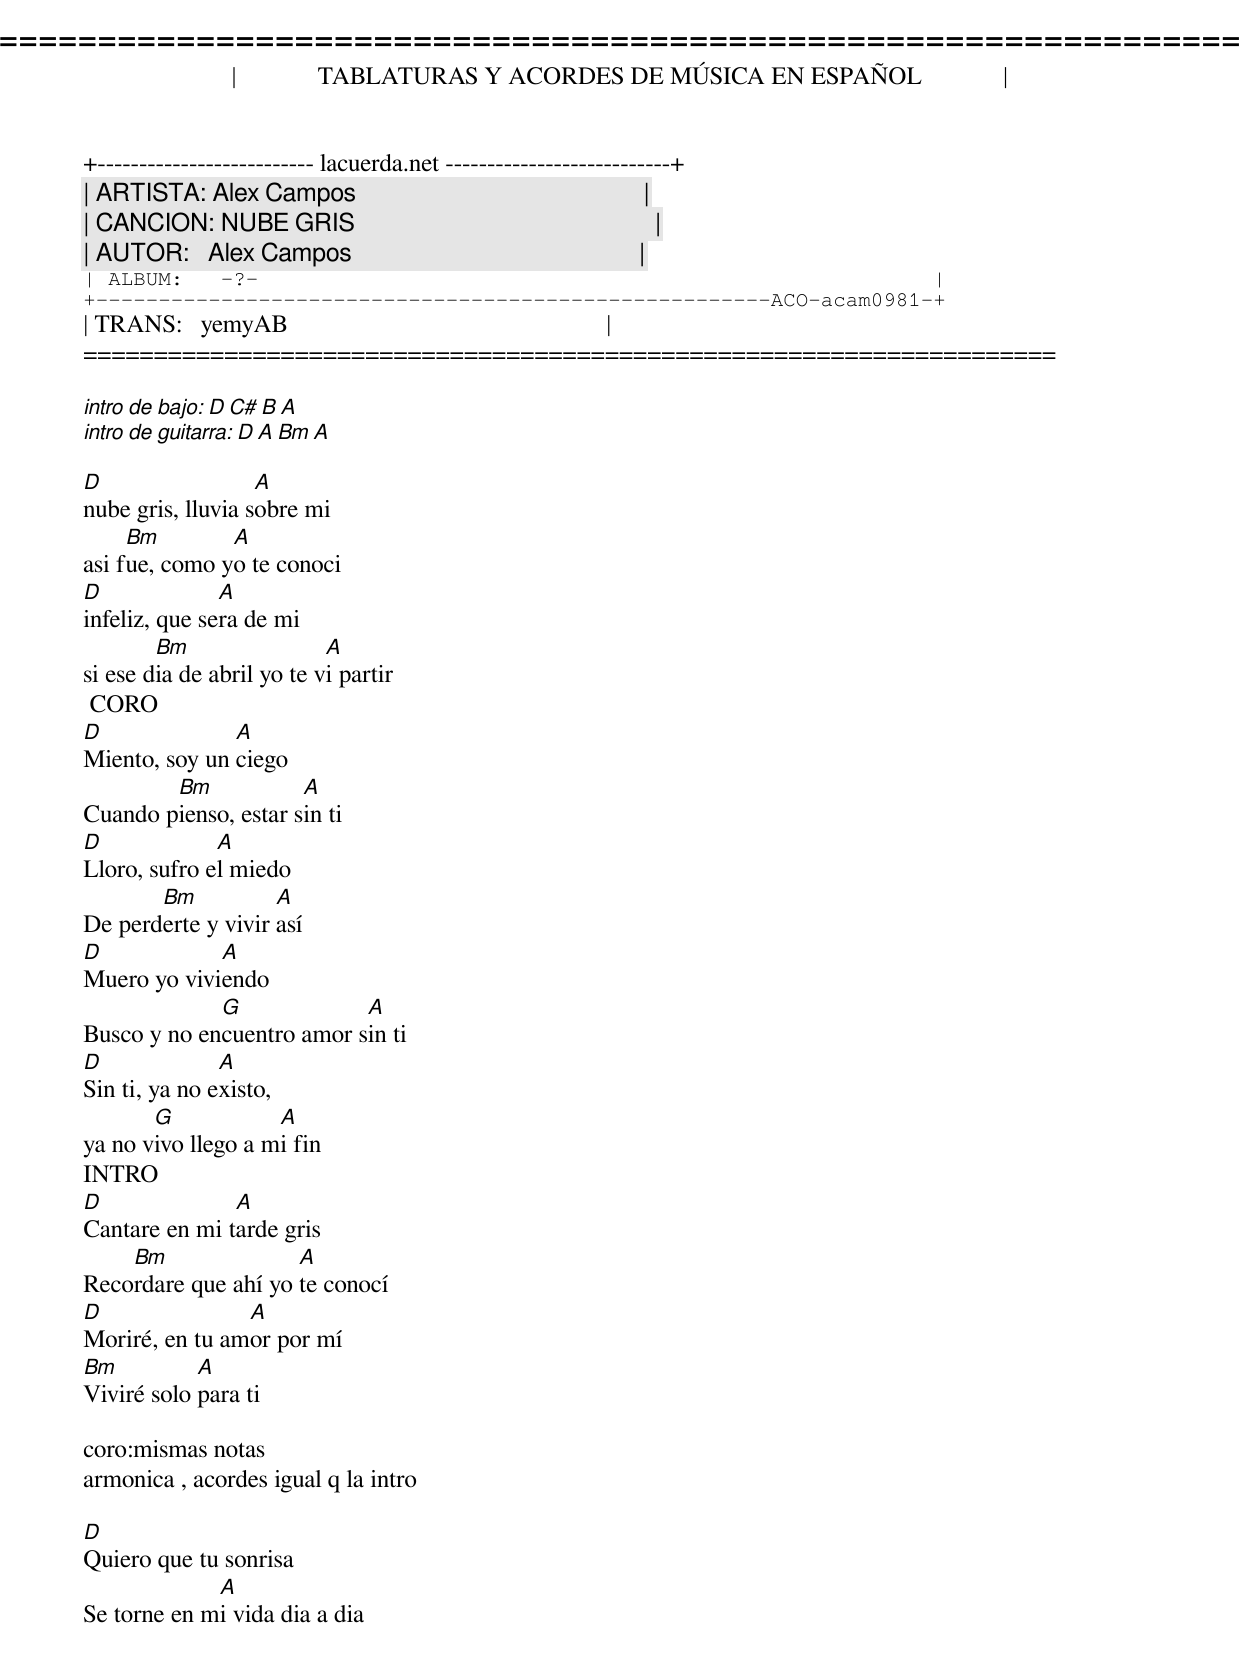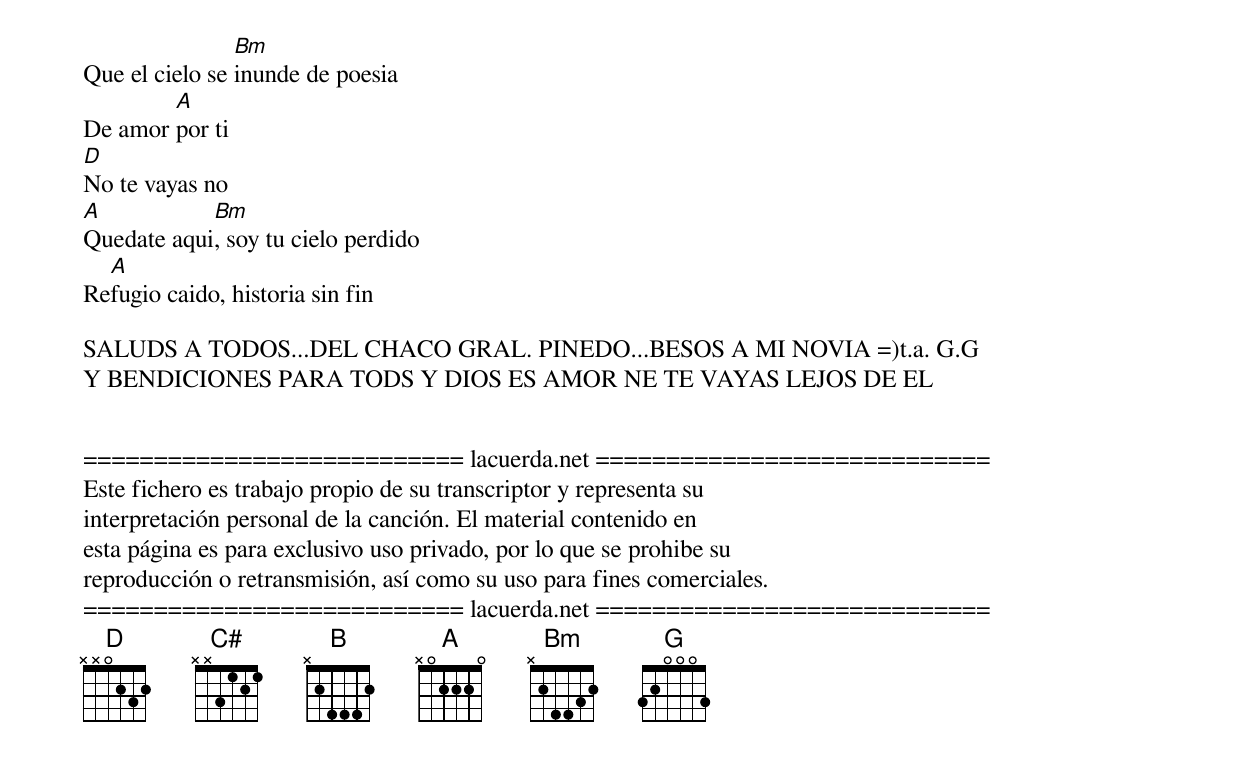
=====================================================================
|             TABLATURAS Y ACORDES DE MÚSICA EN ESPAÑOL             |
+-------------------------- lacuerda.net ---------------------------+
| ARTISTA: Alex Campos                                              |
| CANCION: NUBE GRIS                                                |
| AUTOR:   Alex Campos                                              |
| ALBUM:   -?-                                                      |
+------------------------------------------------------ACO-acam0981-+
| TRANS:   yemyAB                                                   |
=====================================================================

intro  de bajo:  D C# B A
intro de guitarra: D A Bm A

D                  A
nube gris, lluvia sobre mi
     Bm        A
asi fue, como yo te conoci
D              A
infeliz, que sera de mi
        Bm                 A
si ese dia de abril yo te vi partir
 CORO
D              A
Miento, soy un ciego
        Bm            A
Cuando pienso, estar sin ti
D             A
Lloro, sufro el miedo
       Bm           A
De perderte y vivir así
D            A
Muero yo viviendo
             G             A
Busco y no encuentro amor sin ti
D              A
Sin ti, ya no existo,
       G            A
ya no vivo llego a mi fin
INTRO
D              A
Cantare en mi tarde gris
    Bm               A
Recordare que ahí yo te conocí
D               A
Moriré, en tu amor por mí
Bm          A
Viviré solo para ti

coro:mismas notas
armonica , acordes igual q la intro

D
Quiero que tu sonrisa
             A
Se torne en mi vida dia a dia
                Bm
Que el cielo se inunde de poesia
        A
De amor por ti
D
No te vayas no
A           Bm
Quedate aqui, soy tu cielo perdido
  A
Refugio caido, historia sin fin

SALUDS A TODOS...DEL CHACO GRAL. PINEDO...BESOS A MI NOVIA =)t.a. G.G
Y BENDICIONES PARA TODS Y DIOS ES AMOR NE TE VAYAS LEJOS DE EL


=========================== lacuerda.net ============================
Este fichero es trabajo propio de su transcriptor y representa su
interpretación personal de la canción. El material contenido en
esta página es para exclusivo uso privado, por lo que se prohibe su
reproducción o retransmisión, así como su uso para fines comerciales.
=========================== lacuerda.net ============================
